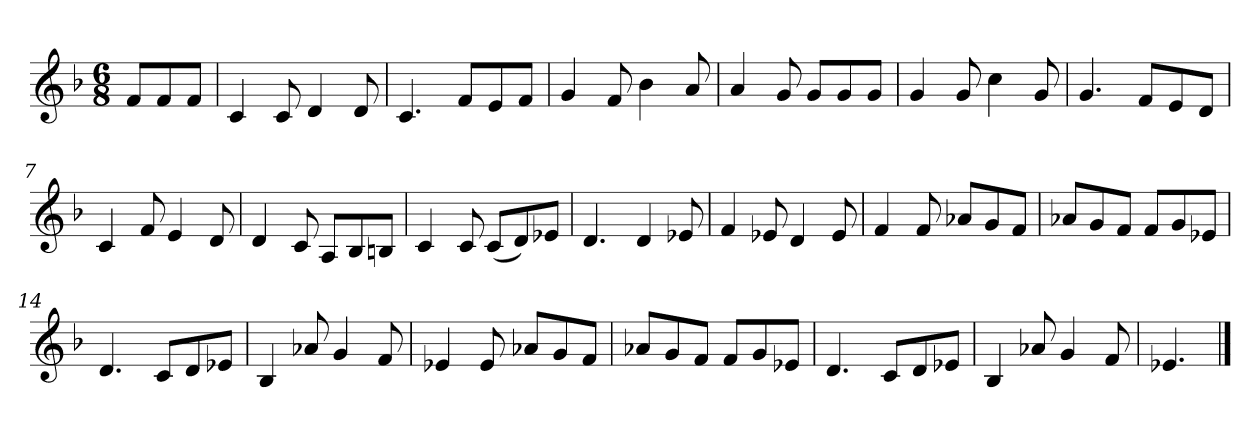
**kern
*part1
*staff1
*k[b-]
*M6/8
*MM120
=
8fL
8f
8fJ
=1
4c
8c
4d
8d
=2
4.c
8fL
8e
8fJ
=3
4g
8f
4b-
8a
=4
4a
8g
8gL
8g
8gJ
=5
4g
8g
4cc
8g
=6
4.g
8fL
8e
8dJ
=7
4c
8f
4e
8d
=8
4d
8c
8AL
8B-
8BnJ
=9
4c
8c
(8cL
8d)
8e-XJ
=10
4.d
4d
8e-X
=11
4f
8e-X
4d
8e-
=12
4f
8f
8a-XL
8g
8fJ
=13
8a-XL
8g
8fJ
8fL
8g
8e-XJ
=14
4.d
8cL
8d
8e-XJ
=15
4B-
8a-X
4g
8f
=16
4e-X
8e-
8a-XL
8g
8fJ
=17
8a-XL
8g
8fJ
8fL
8g
8e-XJ
=18
4.d
8cL
8d
8e-XJ
=19
4B-
8a-X
4g
8f
=20
4.e-X
==
*-
